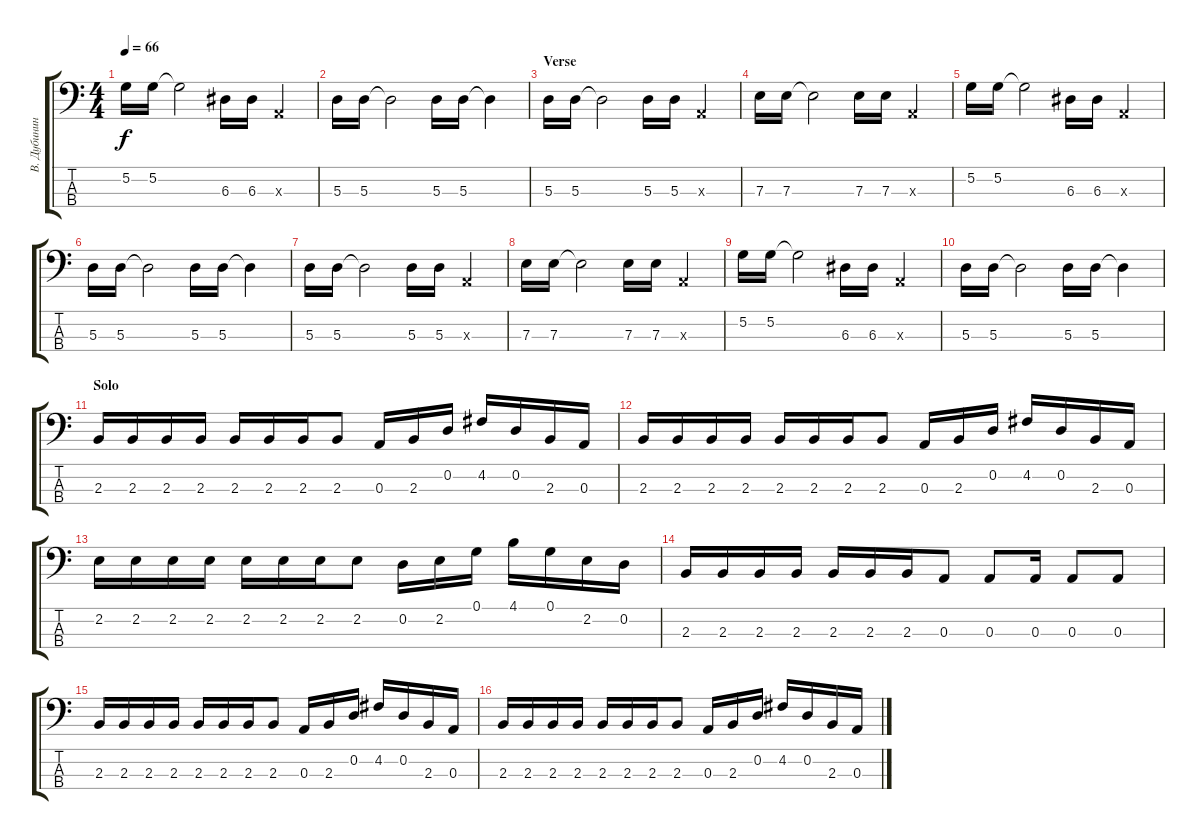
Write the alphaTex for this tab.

\track ("В. Дубинин " "В. Дубинин") {instrument electricbassfinger}
\staff {score tabs}
\tuning (G2 D2 A1 E1) {hide}
\ts (4 4)
\tempo 66
\clef f4
\ks c
5.2.16{dy f} 5.2.16 5.2{t}.2 6.3.16 6.3.16 0.3{x}.4 |
5.3.16 5.3.16 5.3{t}.2 5.3.16 5.3.16 5.3{t}.4 |
\section ("" "Verse")
5.3.16 5.3.16 5.3{t}.2 5.3.16 5.3.16 0.3{x}.4 |
7.3.16 7.3.16 7.3{t}.2 7.3.16 7.3.16 0.3{x}.4 |
5.2.16 5.2.16 5.2{t}.2 6.3.16 6.3.16 0.3{x}.4 |
5.3.16 5.3.16 5.3{t}.2 5.3.16 5.3.16 5.3{t}.4 |
5.3.16 5.3.16 5.3{t}.2 5.3.16 5.3.16 0.3{x}.4 |
7.3.16 7.3.16 7.3{t}.2 7.3.16 7.3.16 0.3{x}.4 |
5.2.16 5.2.16 5.2{t}.2 6.3.16 6.3.16 0.3{x}.4 |
5.3.16 5.3.16 5.3{t}.2 5.3.16 5.3.16 5.3{t}.4 |
\section ("" "Solo")
2.3.16 2.3.16 2.3.16 2.3.16 2.3.16 2.3.16 2.3.16 2.3.8 0.3.16 2.3.16 0.2.16 4.2.16 0.2.16 2.3.16 0.3.16 |
2.3.16 2.3.16 2.3.16 2.3.16 2.3.16 2.3.16 2.3.16 2.3.8 0.3.16 2.3.16 0.2.16 4.2.16 0.2.16 2.3.16 0.3.16 |
2.2.16 2.2.16 2.2.16 2.2.16 2.2.16 2.2.16 2.2.16 2.2.8 0.2.16 2.2.16 0.1.16 4.1.16 0.1.16 2.2.16 0.2.16 |
2.3.16 2.3.16 2.3.16 2.3.16 2.3.16 2.3.16 2.3.16 0.3.8 0.3.8 0.3.16 0.3.8 0.3.8 |
2.3.16 2.3.16 2.3.16 2.3.16 2.3.16 2.3.16 2.3.16 2.3.8 0.3.16 2.3.16 0.2.16 4.2.16 0.2.16 2.3.16 0.3.16 |
2.3.16 2.3.16 2.3.16 2.3.16 2.3.16 2.3.16 2.3.16 2.3.8 0.3.16 2.3.16 0.2.16 4.2.16 0.2.16 2.3.16 0.3.16
